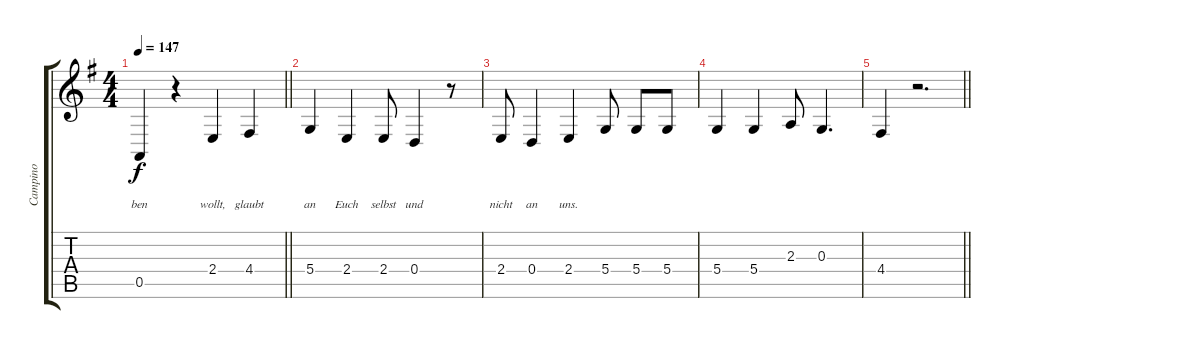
\track ("Campino" "Campino") {instrument flute}
\staff {score tabs}
\tuning (E4 B3 G3 D3 A2 E2) {hide}
\ts (4 4)
\tempo 147
\clef g2
\barLineRight lightlight
\ks g
0.5.4{lyrics (0 "") lyrics (1 "") lyrics (2 "") lyrics (3 "ben") lyrics (4 "") dy f} r.4 2.4.4{lyrics (0 "") lyrics (1 "") lyrics (2 "") lyrics (3 "wollt,") lyrics (4 "")} 4.4.4{lyrics (0 "") lyrics (1 "") lyrics (2 "") lyrics (3 "glaubt") lyrics (4 "")} |
5.4.4{lyrics (0 "") lyrics (1 "") lyrics (2 "") lyrics (3 "an") lyrics (4 "")} 2.4.4{lyrics (0 "") lyrics (1 "") lyrics (2 "") lyrics (3 "Euch") lyrics (4 "")} 2.4.8{lyrics (0 "") lyrics (1 "") lyrics (2 "") lyrics (3 "selbst") lyrics (4 "")} 0.4.4{lyrics (0 "") lyrics (1 "") lyrics (2 "") lyrics (3 "und") lyrics (4 "")} r.8 |
2.4.8{lyrics (0 "") lyrics (1 "") lyrics (2 "") lyrics (3 "nicht") lyrics (4 "")} 0.4.4{lyrics (0 "") lyrics (1 "") lyrics (2 "") lyrics (3 "an") lyrics (4 "")} 2.4.4{lyrics (0 "") lyrics (1 "") lyrics (2 "") lyrics (3 "uns.") lyrics (4 "")} 5.4.8 5.4.8 5.4.8 |
5.4.4 5.4.4 2.3.8 0.3.4{d} |
\barLineRight lightlight
4.4.4 r.2{d}
